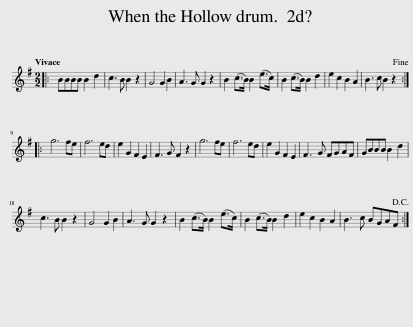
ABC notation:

X:1
L:1/8
Q:1/4=168
M:2/2
I:linebreak $
K:G
V:1 treble
V:1
|: BBBB B2 d2 | c3 B B2 z2 | G4 G2 B2 | A3 G G2 z2 | B2 (c>B) B2 (e>c) | %5
 B2 (c>B) B2 d2 | e2 c2 B2 A2 | B3 c B2 z2!fine! ::$ g6 fe | f6 ed | %10
 e2 G2 F2 E2 | F3 G F2 z2 | g6 fe | f6 ed | e2 G2 F2 E2 | %15
 F3 G FGAF | GBBB B2 d2 |$ c3 B B2 z2 | G4 G2 B2 | A3 G G2 z2 | %20
 B2 (c>B) B2 (e>c) | B2 (c>B) B2 d2 | e2 c2 B2 A2 | B3 c BGAF!D.C.! :| %24
